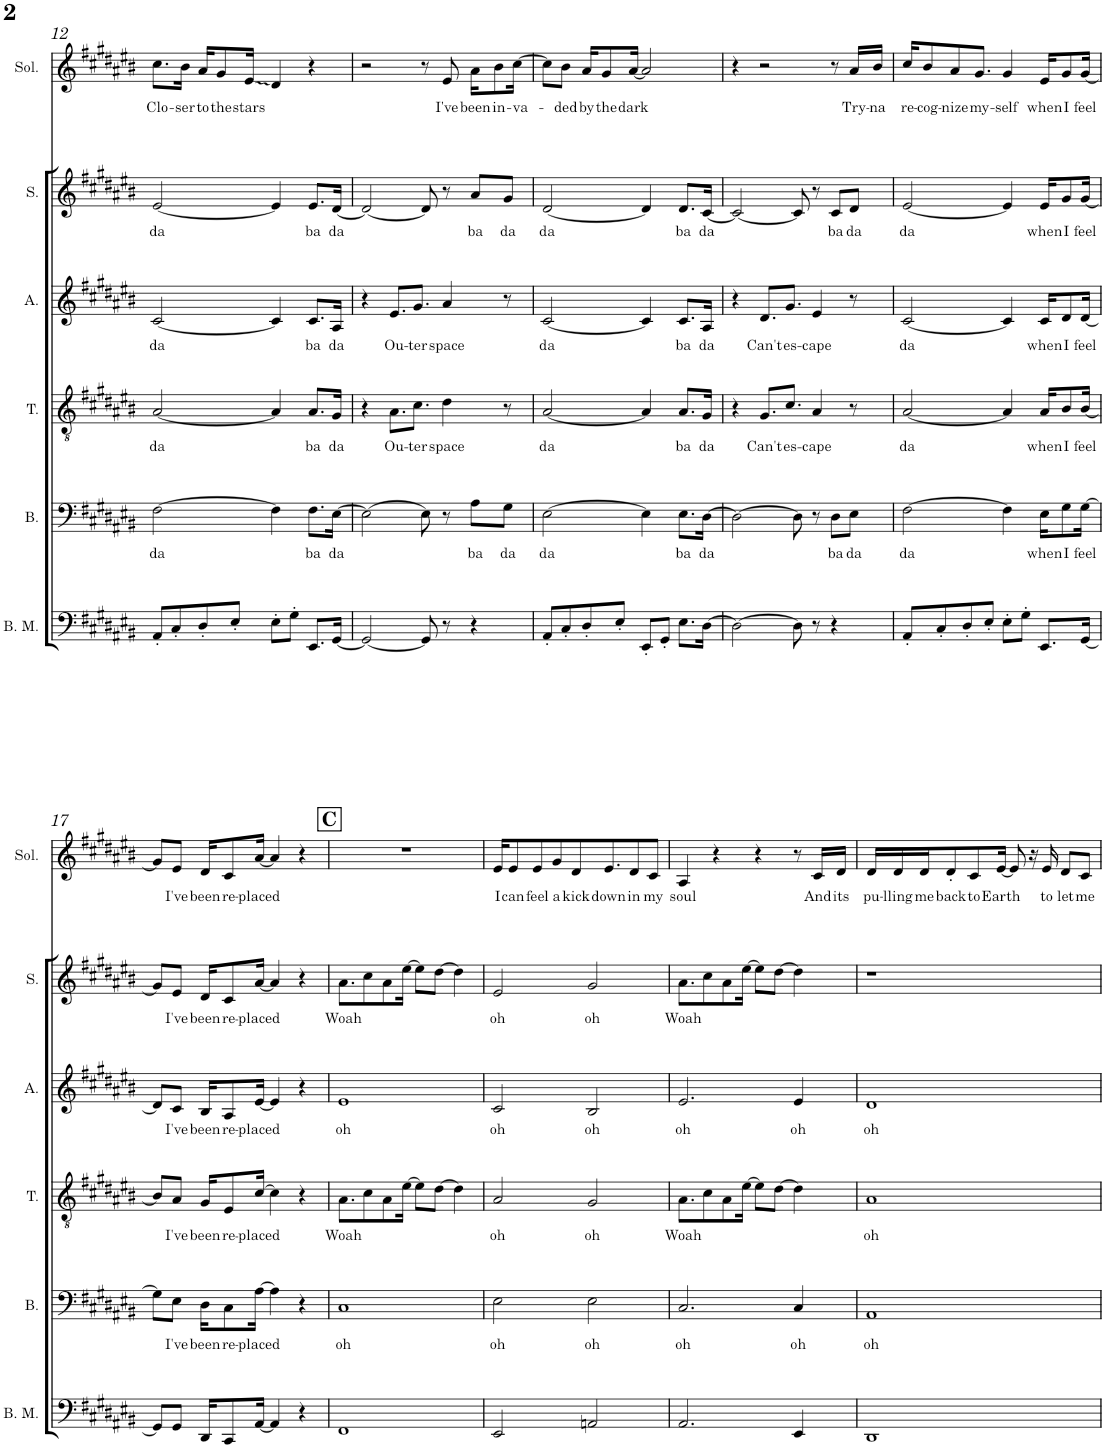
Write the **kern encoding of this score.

**kern	**kern	**text	**kern	**text	**kern	**text	**kern	**text	**kern	**text
*part6	*part5	*part5	*part4	*part4	*part3	*part3	*part2	*part2	*part1	*part1
*staff6	*staff5	*staff5	*staff4	*staff4	*staff3	*staff3	*staff2	*staff2	*staff1	*staff1
*I"Bass Mic	*I"Bass	*	*I"Tenor	*	*I"Alto	*	*I"Soprano	*	*I"Solo	*
*I'B. M.	*I'B.	*	*I'T.	*	*I'A.	*	*I'S.	*	*I'Sol.	*
!!LO:PB:g=z
*clefF4	*clefF4	*	*clefGv2	*	*clefG2	*	*clefG2	*	*clefG2	*
*	*	*	*	*	*	*	*	*	*Trd7c12	*
*k[f#c#g#d#a#e#b#]	*k[f#c#g#d#a#e#b#]	*	*k[f#c#g#d#a#e#b#]	*	*k[f#c#g#d#a#e#b#]	*	*k[f#c#g#d#a#e#b#]	*	*k[f#c#g#d#a#e#b#]	*
*M4/4	*M4/4	*	*M4/4	*	*M4/4	*	*M4/4	*	*M4/4	*
=12	=12	=12	=12	=12	=12	=12	=12	=12	=12	=12
!	!	!LO:LY:b	!	!LO:LY:b	!	!LO:LY:b	!	!LO:LY:b	!	!LO:LY:b
8AA#'/L	[2F#\	da	[2A#/	da	[2c#/	da	[2e#/	da	8.cc#\L	Clo-
8C#'/	.	.	.	.	.	.	.	.	.	.
!	!	!	!	!	!	!	!	!	!	!LO:LY:b
.	.	.	.	.	.	.	.	.	16b#\Jk	-ser
!	!	!	!	!	!	!	!	!	!	!LO:LY:b
8D#'/	.	.	.	.	.	.	.	.	16a#/KL	to
!	!	!	!	!	!	!	!	!	!	!LO:LY:b
.	.	.	.	.	.	.	.	.	8g#/	the
8E#'/J	.	.	.	.	.	.	.	.	.	.
!	!	!	!	!	!	!	!	!	!	!LO:LY:b
.	.	.	.	.	.	.	.	.	16e#/Jk	stars
8E#'\L	4F#\]	.	4A#/]	.	4c#/]	.	4e#/]	.	4d#/	.
8G#'\J	.	.	.	.	.	.	.	.	.	.
!	!	!LO:LY:b	!	!LO:LY:b	!	!LO:LY:b	!	!LO:LY:b	!	!
8.EE#/L	8.F#\L	ba	8.A#/L	ba	8.c#/L	ba	8.e#/L	ba	4r	.
!	!	!LO:LY:b	!	!LO:LY:b	!	!LO:LY:b	!	!LO:LY:b	!	!
[16GG#/Jk	[16E#\Jk	da	16G#/Jk	da	16A#/Jk	da	[16d#/Jk	da	.	.
=13	=13	=13	=13	=13	=13	=13	=13	=13	=13	=13
2GG#/_	2E#\_	.	4r	.	4r	.	2d#/_	.	2r	.
!	!	!	!	!LO:LY:b	!	!LO:LY:b	!	!	!	!
.	.	.	8.A#\L	Ou-	8.e#/L	Ou-	.	.	.	.
!	!	!	!	!LO:LY:b	!	!LO:LY:b	!	!	!	!
.	.	.	8.c#\J	-ter	8.g#/J	-ter	.	.	.	.
8GG#/]	8E#\]	.	.	.	.	.	8d#/]	.	8r	.
!	!	!	!	!LO:LY:b	!	!LO:LY:b	!	!	!	!LO:LY:b
8r	8r	.	4d#\	space	4a#/	space	8r	.	8e#/	I've
!	!	!LO:LY:b	!	!	!	!	!	!LO:LY:b	!	!LO:LY:b
4r	8A#\L	ba	.	.	.	.	8a#/L	ba	16a#\KL	been
!	!	!	!	!	!	!	!	!	!	!LO:LY:b
.	.	.	.	.	.	.	.	.	8b#\	in-
!	!	!LO:LY:b	!	!	!	!	!	!LO:LY:b	!	!
.	8G#\J	da	8r	.	8r	.	8g#/J	da	.	.
!	!	!	!	!	!	!	!	!	!	!LO:LY:b
.	.	.	.	.	.	.	.	.	[16cc#\Jk	-va-
=14	=14	=14	=14	=14	=14	=14	=14	=14	=14	=14
!	!	!LO:LY:b	!	!LO:LY:b	!	!LO:LY:b	!	!LO:LY:b	!	!
8AA#'/L	[2E#\	da	[2A#/	da	[2c#/	da	[2d#/	da	8cc#\L]	.
!	!	!	!	!	!	!	!	!	!	!LO:LY:b
8C#'/	.	.	.	.	.	.	.	.	8b#\J	-ded
!	!	!	!	!	!	!	!	!	!	!LO:LY:b
8D#'/	.	.	.	.	.	.	.	.	16a#/KL	by
!	!	!	!	!	!	!	!	!	!	!LO:LY:b
.	.	.	.	.	.	.	.	.	8g#/	the
8E#'/J	.	.	.	.	.	.	.	.	.	.
!	!	!	!	!	!	!	!	!	!	!LO:LY:b
.	.	.	.	.	.	.	.	.	[16a#/Jk	dark
8EE#'/L	4E#\]	.	4A#/]	.	4c#/]	.	4d#/]	.	2a#/]	.
8GG#'/J	.	.	.	.	.	.	.	.	.	.
!	!	!LO:LY:b	!	!LO:LY:b	!	!LO:LY:b	!	!LO:LY:b	!	!
8.E#\L	8.E#\L	ba	8.A#/L	ba	8.c#/L	ba	8.d#/L	ba	.	.
!	!	!LO:LY:b	!	!LO:LY:b	!	!LO:LY:b	!	!LO:LY:b	!	!
[16D#\Jk	[16D#\Jk	da	16G#/Jk	da	16A#/Jk	da	[16c#/Jk	da	.	.
=15	=15	=15	=15	=15	=15	=15	=15	=15	=15	=15
2D#\_	2D#\_	.	4r	.	4r	.	2c#/_	.	4r	.
!	!	!	!	!LO:LY:b	!	!LO:LY:b	!	!	!	!
.	.	.	8.G#/L	Can't	8.d#/L	Can't	.	.	2r	.
!	!	!	!	!LO:LY:b	!	!LO:LY:b	!	!	!	!
.	.	.	8.c#/J	es-	8.g#/J	es-	.	.	.	.
8D#\]	8D#\]	.	.	.	.	.	8c#/]	.	.	.
!	!	!	!	!LO:LY:b	!	!LO:LY:b	!	!	!	!
8r	8r	.	4A#/	-cape	4e#/	-cape	8r	.	.	.
!	!	!LO:LY:b	!	!	!	!	!	!LO:LY:b	!	!
4r	8D#\L	ba	.	.	.	.	8c#/L	ba	8r	.
!	!	!LO:LY:b	!	!	!	!	!	!LO:LY:b	!	!LO:LY:b
.	8E#\J	da	8r	.	8r	.	8d#/J	da	16a#/LL	Try-
!	!	!	!	!	!	!	!	!	!	!LO:LY:b
.	.	.	.	.	.	.	.	.	16b#/JJ	-na
=16	=16	=16	=16	=16	=16	=16	=16	=16	=16	=16
!	!	!LO:LY:b	!	!LO:LY:b	!	!LO:LY:b	!	!LO:LY:b	!	!LO:LY:b
8AA#'/L	[2F#\	da	[2A#/	da	[2c#/	da	[2e#/	da	16cc#/KL	re-
!	!	!	!	!	!	!	!	!	!	!LO:LY:b
.	.	.	.	.	.	.	.	.	8b#/	-cog-
8C#'/	.	.	.	.	.	.	.	.	.	.
!	!	!	!	!	!	!	!	!	!	!LO:LY:b
.	.	.	.	.	.	.	.	.	8a#/	-nize
8D#'/	.	.	.	.	.	.	.	.	.	.
!	!	!	!	!	!	!	!	!	!	!LO:LY:b
.	.	.	.	.	.	.	.	.	8.g#/J	my-
8E#'/J	.	.	.	.	.	.	.	.	.	.
!	!	!	!	!	!	!	!	!	!	!LO:LY:b
8E#'\L	4F#\]	.	4A#/]	.	4c#/]	.	4e#/]	.	4g#/	-self
8G#'\J	.	.	.	.	.	.	.	.	.	.
!	!	!LO:LY:b	!	!LO:LY:b	!	!LO:LY:b	!	!LO:LY:b	!	!LO:LY:b
8.EE#/L	16E#\KL	when	16A#/KL	when	16c#/KL	when	16e#/KL	when	16e#/KL	when
!	!	!LO:LY:b	!	!LO:LY:b	!	!LO:LY:b	!	!LO:LY:b	!	!LO:LY:b
.	8G#\	I	8B#/	I	8d#/	I	8g#/	I	8g#/	I
!	!	!LO:LY:b	!	!LO:LY:b	!	!LO:LY:b	!	!LO:LY:b	!	!LO:LY:b
[16GG#/Jk	[16G#\Jk	feel	[16B#/Jk	feel	[16d#/Jk	feel	[16g#/Jk	feel	[16g#/Jk	feel
!!LO:LB:g=z
=17	=17	=17	=17	=17	=17	=17	=17	=17	=17	=17
8GG#/L]	8G#\L]	.	8B#/L]	.	8d#/L]	.	8g#/L]	.	8g#/L]	.
!	!	!LO:LY:b	!	!LO:LY:b	!	!LO:LY:b	!	!LO:LY:b	!	!LO:LY:b
8GG#/J	8E#\J	I've	8A#/J	I've	8c#/J	I've	8e#/J	I've	8e#/J	I've
!	!	!LO:LY:b	!	!LO:LY:b	!	!LO:LY:b	!	!LO:LY:b	!	!LO:LY:b
16DD#/KL	16D#\KL	been	16G#/KL	been	16B#/KL	been	16d#/KL	been	16d#/KL	been
!	!	!LO:LY:b	!	!LO:LY:b	!	!LO:LY:b	!	!LO:LY:b	!	!LO:LY:b
8CC#/	8C#\	re-	8E#/	re-	8A#/	re-	8c#/	re-	8c#/	re-
!	!	!LO:LY:b	!	!LO:LY:b	!	!LO:LY:b	!	!LO:LY:b	!	!LO:LY:b
[16AA#/Jk	[16A#\Jk	-placed	[16c#/Jk	-placed	[16e#/Jk	-placed	[16a#/Jk	-placed	[16a#/Jk	-placed
4AA#/]	4A#\]	.	4c#\]	.	4e#/]	.	4a#/]	.	4a#/]	.
4r	4r	.	4r	.	4r	.	4r	.	4r	.
!!LO:REH:place=s1:a:B:cj:fs=14:t=C
=18	=18	=18	=18	=18	=18	=18	=18	=18	=18	=18
!	!	!LO:LY:b	!	!LO:LY:b	!	!LO:LY:b	!	!LO:LY:b	!	!
1FF#	1C#	oh	8.A#\L	Woah	1e#	oh	8.a#\L	Woah	1r	.
.	.	.	8c#\	.	.	.	8cc#\	.	.	.
.	.	.	8A#\	.	.	.	8a#\	.	.	.
.	.	.	[16e#\Jk	.	.	.	[16ee#\Jk	.	.	.
.	.	.	8e#\L]	.	.	.	8ee#\L]	.	.	.
.	.	.	[8d#\J	.	.	.	[8dd#\J	.	.	.
.	.	.	4d#\]	.	.	.	4dd#\]	.	.	.
=19	=19	=19	=19	=19	=19	=19	=19	=19	=19	=19
!	!	!LO:LY:b	!	!LO:LY:b	!	!LO:LY:b	!	!LO:LY:b	!	!LO:LY:b
2EE#/	2E#\	oh	2A#/	oh	2c#/	oh	2e#/	oh	16e#/KL	I
!	!	!	!	!	!	!	!	!	!	!LO:LY:b
.	.	.	.	.	.	.	.	.	8e#/	can
!	!	!	!	!	!	!	!	!	!	!LO:LY:b
.	.	.	.	.	.	.	.	.	8e#/	feel
!	!	!	!	!	!	!	!	!	!	!LO:LY:b
.	.	.	.	.	.	.	.	.	8g#/	a
!	!	!	!	!	!	!	!	!	!	!LO:LY:b
.	.	.	.	.	.	.	.	.	8d#/	kick
!	!	!LO:LY:b	!	!LO:LY:b	!	!LO:LY:b	!	!LO:LY:b	!	!
2AAn/	2E#\	oh	2G#/	oh	2B#/	oh	2g#/	oh	.	.
!	!	!	!	!	!	!	!	!	!	!LO:LY:b
.	.	.	.	.	.	.	.	.	8.e#/	down
!	!	!	!	!	!	!	!	!	!	!LO:LY:b
.	.	.	.	.	.	.	.	.	8d#/	in
!	!	!	!	!	!	!	!	!	!	!LO:LY:b
.	.	.	.	.	.	.	.	.	8c#/J	my
=20	=20	=20	=20	=20	=20	=20	=20	=20	=20	=20
!	!	!LO:LY:b	!	!LO:LY:b	!	!LO:LY:b	!	!LO:LY:b	!	!LO:LY:b
2.AA#/	2.C#/	oh	8.A#\L	Woah	2.e#/	oh	8.a#\L	Woah	4A#/	soul
.	.	.	8c#\	.	.	.	8cc#\	.	.	.
.	.	.	.	.	.	.	.	.	4r	.
.	.	.	8A#\	.	.	.	8a#\	.	.	.
.	.	.	[16e#\Jk	.	.	.	[16ee#\Jk	.	.	.
.	.	.	8e#\L]	.	.	.	8ee#\L]	.	4r	.
.	.	.	[8d#\J	.	.	.	[8dd#\J	.	.	.
!	!	!LO:LY:b	!	!	!	!LO:LY:b	!	!	!	!
4EE#/	4C#/	oh	4d#\]	.	4e#/	oh	4dd#\]	.	8r	.
!	!	!	!	!	!	!	!	!	!	!LO:LY:b
.	.	.	.	.	.	.	.	.	16c#/LL	And
!	!	!	!	!	!	!	!	!	!	!LO:LY:b
.	.	.	.	.	.	.	.	.	16d#/JJ	its
=21	=21	=21	=21	=21	=21	=21	=21	=21	=21	=21
!	!	!LO:LY:b	!	!LO:LY:b	!	!LO:LY:b	!	!	!	!LO:LY:b
1DD#	1AA#	oh	1A#	oh	1d#	oh	1r	.	16d#/LL	pu-
!	!	!	!	!	!	!	!	!	!	!LO:LY:b
.	.	.	.	.	.	.	.	.	16d#/	-lling
!	!	!	!	!	!	!	!	!	!	!LO:LY:b
.	.	.	.	.	.	.	.	.	16d#/J	me
!	!	!	!	!	!	!	!	!	!	!LO:LY:b
.	.	.	.	.	.	.	.	.	8d#'/	back
!	!	!	!	!	!	!	!	!	!	!LO:LY:b
.	.	.	.	.	.	.	.	.	8c#/	to
!	!	!	!	!	!	!	!	!	!	!LO:LY:b
.	.	.	.	.	.	.	.	.	[16e#/Jk	Earth
.	.	.	.	.	.	.	.	.	8e#/]	.
.	.	.	.	.	.	.	.	.	16r	.
!	!	!	!	!	!	!	!	!	!	!LO:LY:b
.	.	.	.	.	.	.	.	.	16e#/	to
!	!	!	!	!	!	!	!	!	!	!LO:LY:b
.	.	.	.	.	.	.	.	.	8d#/L	let
!	!	!	!	!	!	!	!	!	!	!LO:LY:b
.	.	.	.	.	.	.	.	.	8c#/J	me
=	=	=	=	=	=	=	=	=	=	=
*-	*-	*-	*-	*-	*-	*-	*-	*-	*-	*-
